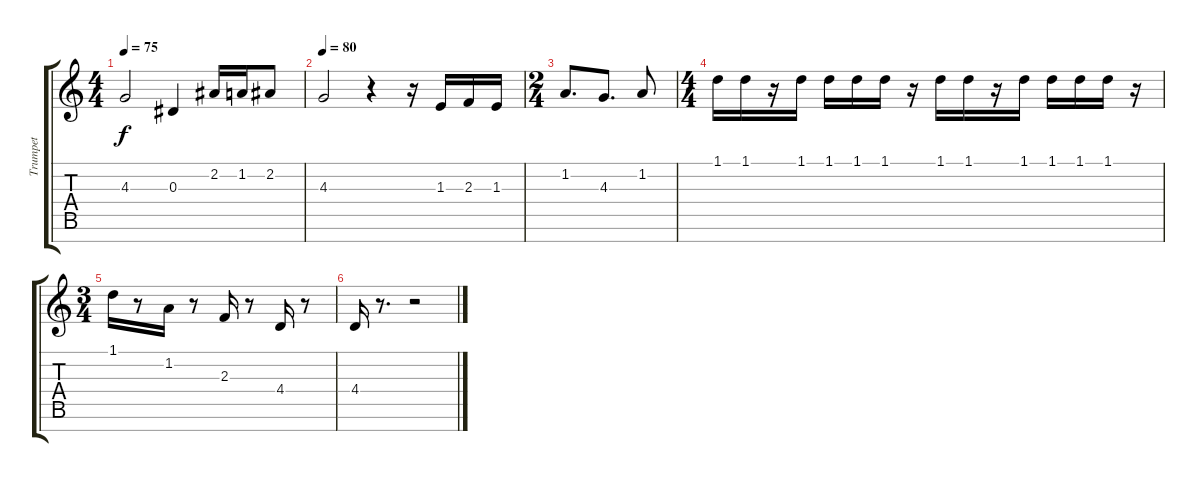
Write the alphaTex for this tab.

\track ("Trumpet" "Trumpet") {instrument trumpet}
\staff {score tabs}
\tuning (Db5 Ab4 Eb4 Bb3 F3 C3 G2) {hide}
\ts (4 4)
\tempo 75
\clef g2
\ks c
4.3.2{dy f} 0.3.4 2.2.16 1.2.16 2.2.8 |
\tempo 80
4.3.2 r.4{volume 9} r.16{volume 14} 1.3.16 2.3.16 1.3.16 |
\ts (2 4)
1.2.8{d} 4.3.8{d} 1.2.8 |
\ts (4 4)
1.1.16 1.1.16 r.16 1.1.16 1.1.16 1.1.16 1.1.16 r.16 1.1.16 1.1.16 r.16 1.1.16 1.1.16 1.1.16 1.1.16 r.16 |
\ts (3 4)
1.1.16 r.8 1.2.16 r.8 2.3.16 r.8 4.4.16 r.8 |
4.4.16 r.8{d} r.2
